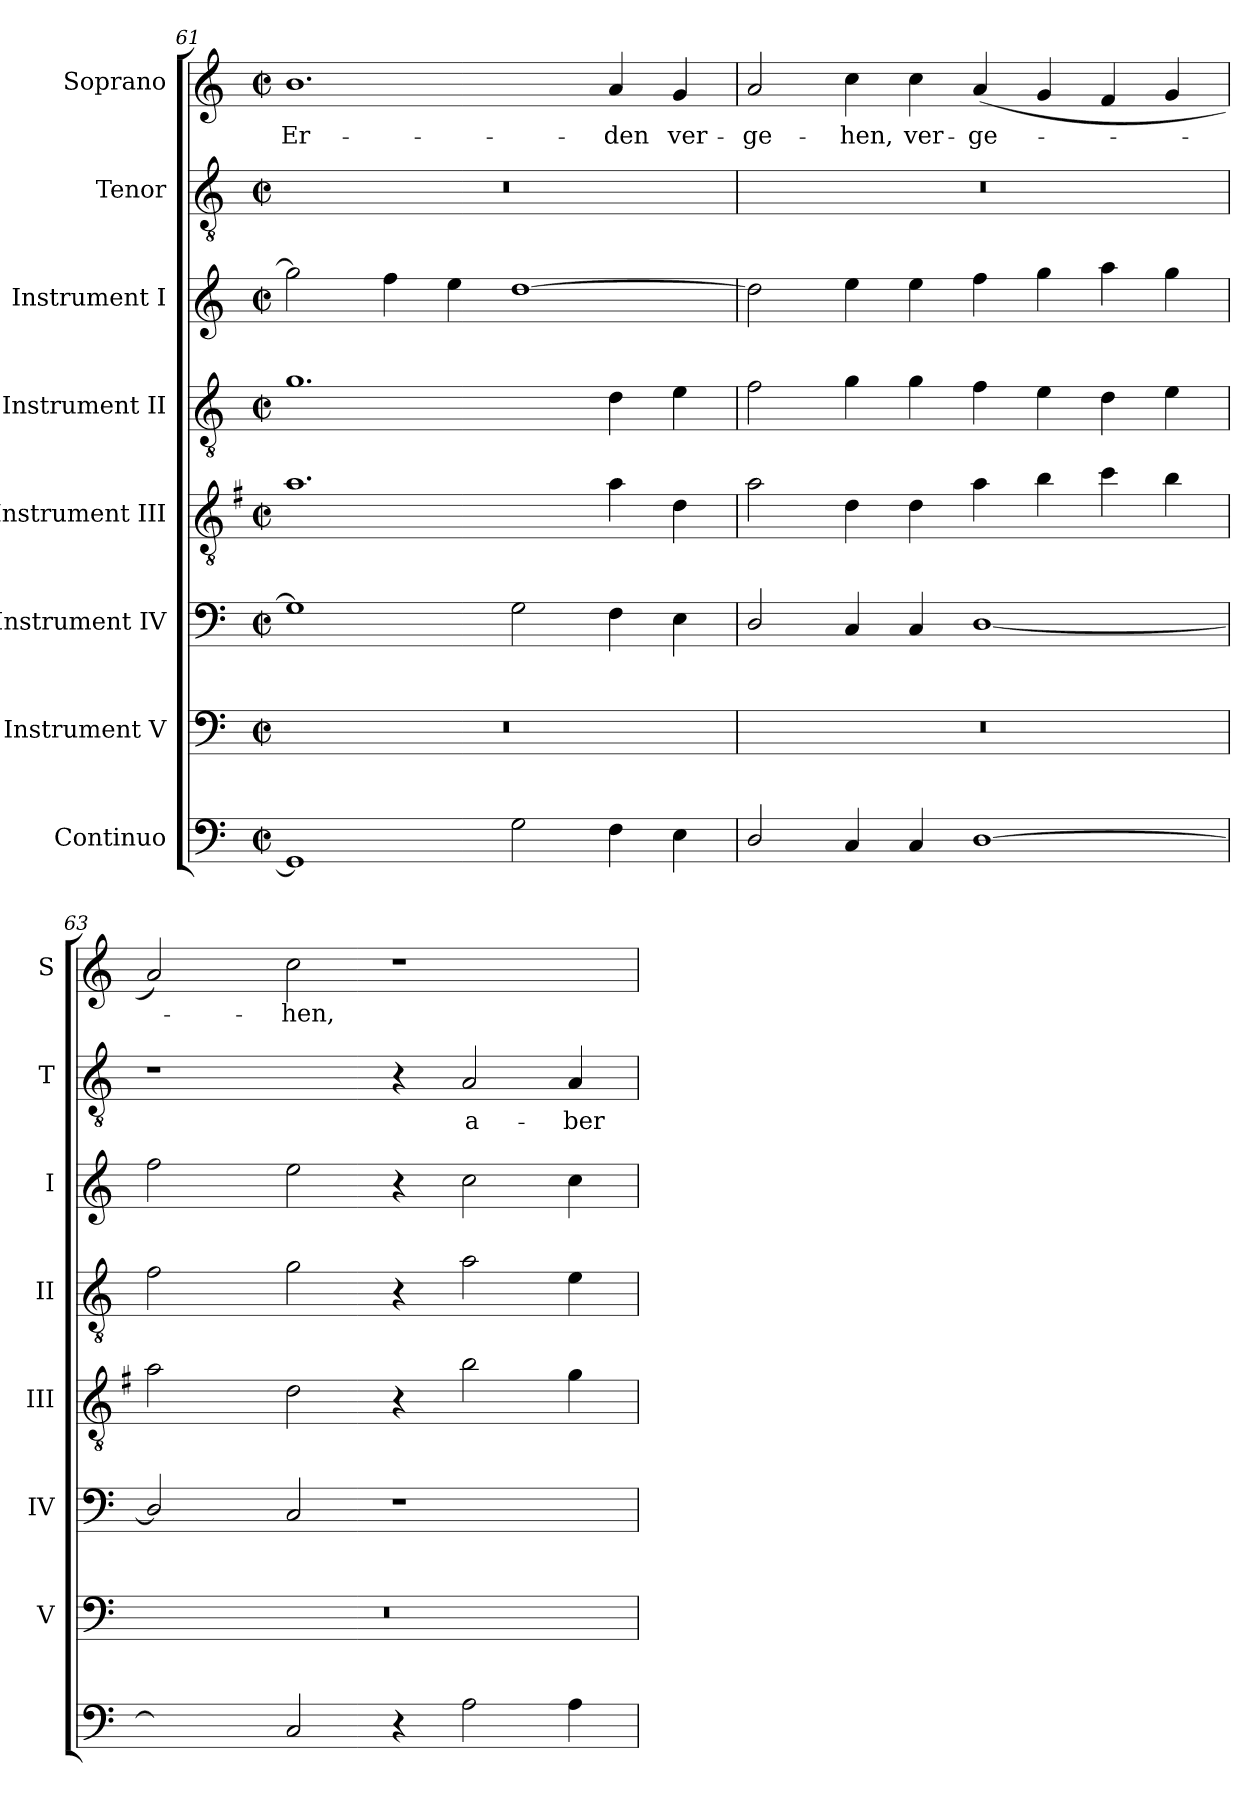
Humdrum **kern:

**kern	**text	**kern	**kern	**kern	**kern	**kern	**kern	**text	**kern	**text
*part8	*part8	*part7	*part6	*part5	*part4	*part3	*part2	*part2	*part1	*part1
*staff8	*staff8	*staff7	*staff6	*staff5	*staff4	*staff3	*staff2	*staff2	*staff1	*staff1
*I"Continuo	*	*I"Instrument V	*I"Instrument IV	*I"Instrument III	*I"Instrument II	*I"Instrument I	*I"Tenor	*	*I"Soprano	*
*	*	*I'V	*I'IV	*I'III	*I'II	*I'I	*I'T	*	*I'S	*
!!LO:LB:g=z
*clefF4	*	*clefF4	*clefF4	*clefGv2	*clefGv2	*clefG2	*clefGv2	*	*clefG2	*
*	*	*	*	*ITrd4c7	*	*	*	*	*	*
*k[]	*	*k[]	*k[]	*k[]	*k[]	*k[]	*k[]	*	*k[]	*
*C:	*	*C:	*C:	*C:	*C:	*C:	*C:	*	*C:	*
*M4/2	*	*M4/2	*M4/2	*M4/2	*M4/2	*M4/2	*M4/2	*	*M4/2	*
*met(c|)	*	*met(c|)	*met(c|)	*met(c|)	*met(c|)	*met(c|)	*met(c|)	*	*met(c|)	*
=61	=61	=61	=61	=61	=61	=61	=61	=61	=61	=61
!	!	!	!	!	!	!	!	!	!	!LO:LY:b
1GG]	.	0r	1G]	1.d	1.g	2gg]	0r	.	1.b	Er-
.	.	.	.	.	.	4ff	.	.	.	.
.	.	.	.	.	.	4ee	.	.	.	.
2G	.	.	2G	.	.	[1dd	.	.	.	.
!	!	!	!	!	!	!	!	!	!	!LO:LY:b
4F	.	.	4F	4d	4d	.	.	.	4a	-den
!	!	!	!	!	!	!	!	!	!	!LO:LY:b
4E	.	.	4E	4G	4e	.	.	.	4g	ver-
=62	=62	=62	=62	=62	=62	=62	=62	=62	=62	=62
!	!	!	!	!	!	!	!	!	!	!LO:LY:b
2D/	.	0r	2D/	2d	2f	2dd]	0r	.	2a	-ge-
!	!	!	!	!	!	!	!	!	!	!LO:LY:b
4C	.	.	4C	4G	4g	4ee	.	.	4cc	-hen,
!	!	!	!	!	!	!	!	!	!	!LO:LY:b
4C	.	.	4C	4G	4g	4ee	.	.	4cc	ver-
!	!	!	!	!	!	!	!	!	!	!LO:LY:b
[1D	.	.	[1D/	4d	4f	4ff	.	.	(<4a	-ge-
.	.	.	.	4e	4e	4gg	.	.	4g	.
.	.	.	.	4f	4d	4aa	.	.	4f	.
.	.	.	.	4e	4e	4gg	.	.	4g	.
=63	=63	=63	=63	=63	=63	=63	=63	=63	=63	=63
!	!LO:LY:b	!	!	!	!	!	!	!	!	!
4D/yy_	5	0r	2D/]	2d	2f	2ff	1r	.	2a)	.
!	!LO:LY:b	!	!	!	!	!	!	!	!	!
4D/yy]	6	.	.	.	.	.	.	.	.	.
!	!	!	!	!	!	!	!	!	!	!LO:LY:b
2C	.	.	2C	2G	2g	2ee	.	.	2cc	hen,
4r	.	.	1r	4r	4r	4r	4r	.	1r	.
!	!	!	!	!	!	!	!	!LO:LY:b	!	!
2A	.	.	.	2e	2a	2cc	2A	a-	.	.
!	!	!	!	!	!	!	!	!LO:LY:b	!	!
4A	.	.	.	4c	4e	4cc	4A	-ber	.	.
=	=	=	=	=	=	=	=	=	=	=
*-	*-	*-	*-	*-	*-	*-	*-	*-	*-	*-
